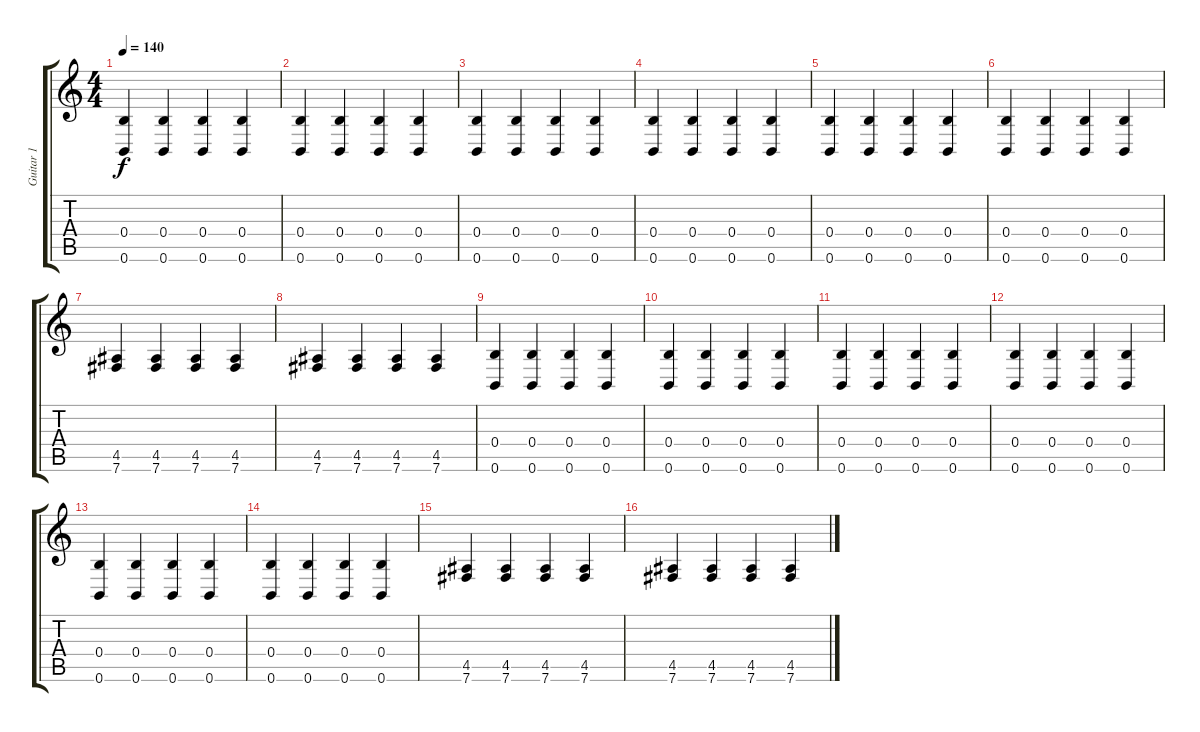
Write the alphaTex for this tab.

\track ("Guitar 1" "Guitar 1") {instrument electricguitarclean}
\staff {score tabs}
\tuning (E4 B3 E3 B2 Gb2 B1) {hide}
\ts (4 4)
\tempo 140
\clef g2
\ks c
(0.4 0.6).4{dy f} (0.4 0.6).4 (0.4 0.6).4 (0.4 0.6).4 |
(0.4 0.6).4 (0.4 0.6).4 (0.4 0.6).4 (0.4 0.6).4 |
(0.4 0.6).4 (0.4 0.6).4 (0.4 0.6).4 (0.4 0.6).4 |
(0.4 0.6).4 (0.4 0.6).4 (0.4 0.6).4 (0.4 0.6).4 |
(0.4 0.6).4 (0.4 0.6).4 (0.4 0.6).4 (0.4 0.6).4 |
(0.4 0.6).4 (0.4 0.6).4 (0.4 0.6).4 (0.4 0.6).4 |
(4.5 7.6).4 (4.5 7.6).4 (4.5 7.6).4 (4.5 7.6).4 |
(4.5 7.6).4 (4.5 7.6).4 (4.5 7.6).4 (4.5 7.6).4 |
(0.4 0.6).4 (0.4 0.6).4 (0.4 0.6).4 (0.4 0.6).4 |
(0.4 0.6).4 (0.4 0.6).4 (0.4 0.6).4 (0.4 0.6).4 |
(0.4 0.6).4 (0.4 0.6).4 (0.4 0.6).4 (0.4 0.6).4 |
(0.4 0.6).4 (0.4 0.6).4 (0.4 0.6).4 (0.4 0.6).4 |
(0.4 0.6).4 (0.4 0.6).4 (0.4 0.6).4 (0.4 0.6).4 |
(0.4 0.6).4 (0.4 0.6).4 (0.4 0.6).4 (0.4 0.6).4 |
(4.5 7.6).4 (4.5 7.6).4 (4.5 7.6).4 (4.5 7.6).4 |
(4.5 7.6).4 (4.5 7.6).4 (4.5 7.6).4 (4.5 7.6).4
